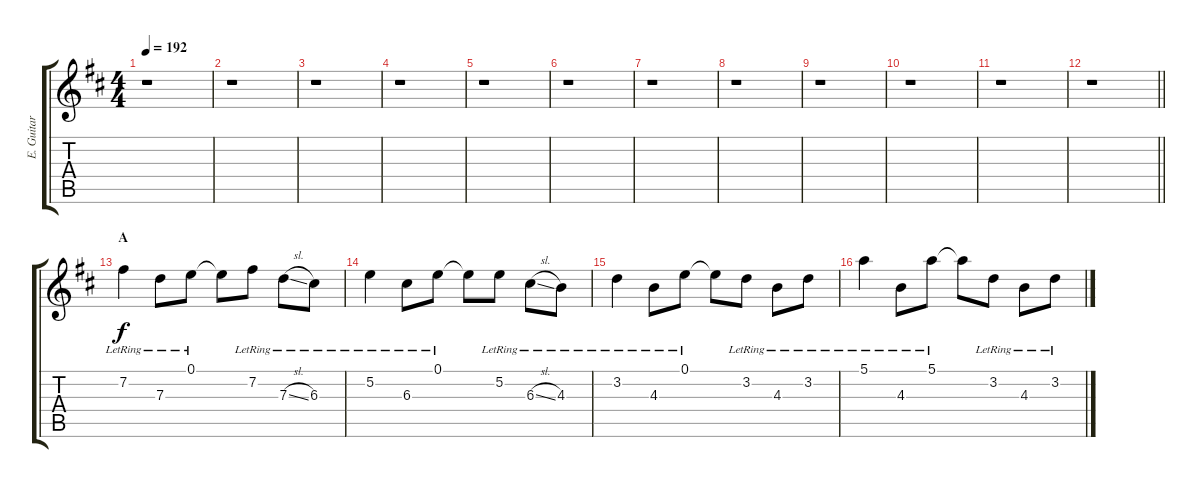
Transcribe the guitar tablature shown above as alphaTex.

\track ("E. Guitar II" "E. Guitar ") {instrument electricguitarclean}
\staff {score tabs}
\tuning (E4 B3 G3 D3 A2 E2) {hide}
\ts (4 4)
\tempo 192
\clef g2
\ks d
r.1{dy f} |
r.1 |
r.1 |
r.1 |
r.1 |
r.1 |
r.1 |
r.1 |
r.1 |
r.1 |
r.1 |
\barLineRight lightlight
r.1 |
\section ("" "A")
7.2{lr}.4 7.3{lr}.8 0.1{lr}.8 0.1{t}.8 7.2{lr}.8 7.3{sl lr}.8 6.3{lr}.8 |
5.2{lr}.4 6.3{lr}.8 0.1{lr}.8 0.1{t}.8 5.2{lr}.8 6.3{sl lr}.8 4.3{lr}.8 |
3.2{lr}.4 4.3{lr}.8 0.1{lr}.8 0.1{t}.8 3.2{lr}.8 4.3{lr}.8 3.2{lr}.8 |
5.1{lr}.4 4.3{lr}.8 5.1{lr}.8 5.1{t}.8 3.2{lr}.8 4.3{lr}.8 3.2{lr}.8
